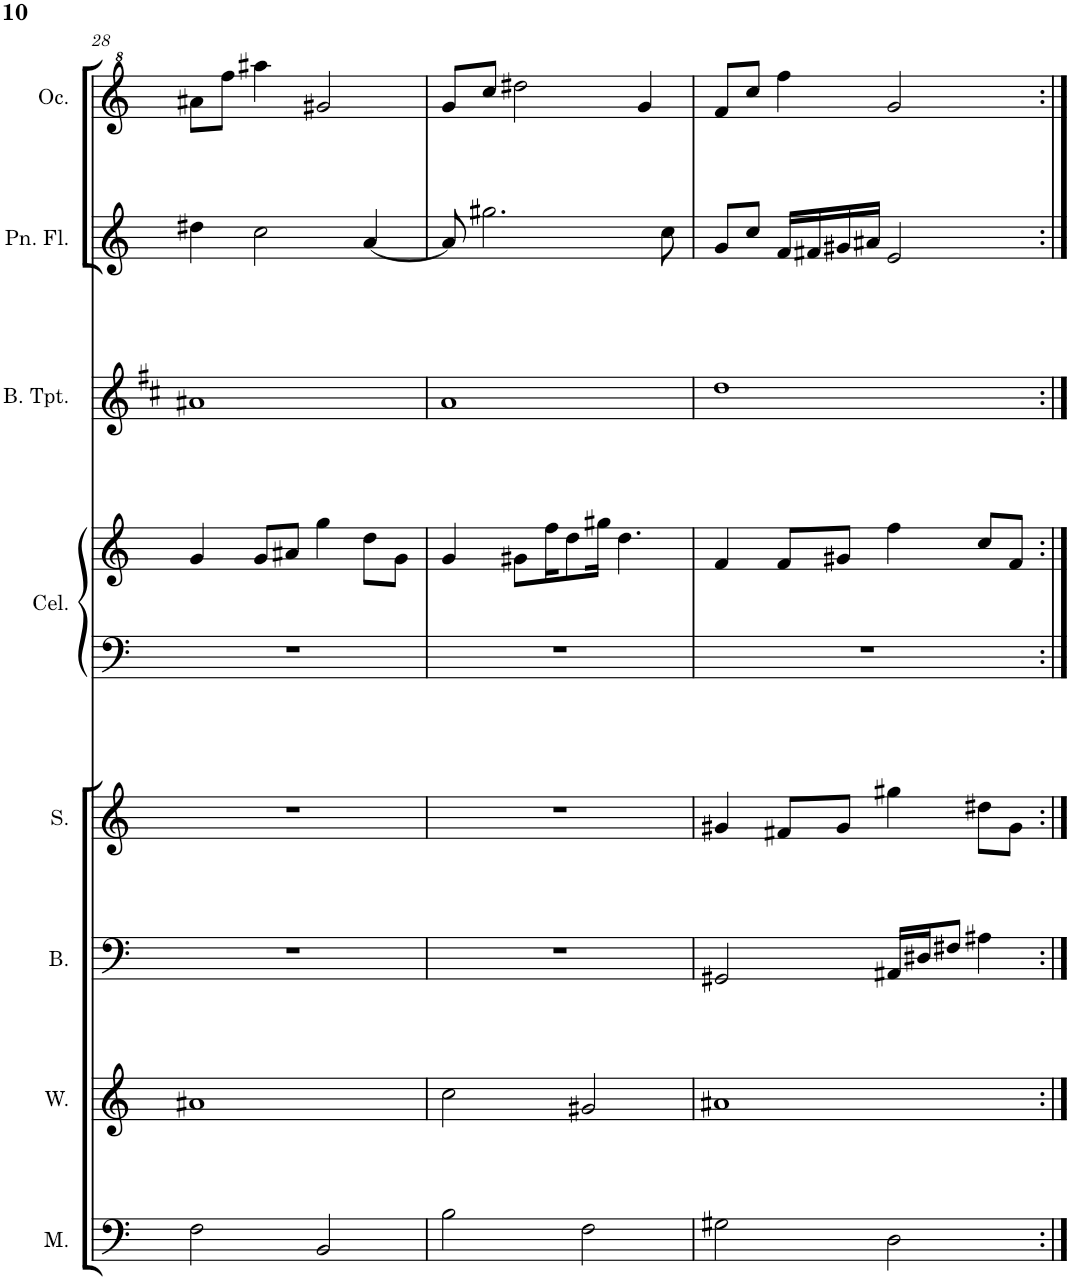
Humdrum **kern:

**kern	**kern	**kern	**kern	**kern	**kern	**kern	**kern	**kern
*part8	*part7	*part6	*part5	*part4	*part4	*part3	*part2	*part1
*staff9	*staff8	*staff7	*staff6	*staff5	*staff4	*staff3	*staff2	*staff1
*I"Men	*I"Women	*I"Bass	*I"Soprano	*I"Celesta	*	*I"Bass Trumpet	*I"Pan Flute	*I"Ocarina
*I'M.	*I'W.	*I'B.	*I'S.	*I'Cel.	*	*I'B. Tpt.	*I'Pn. Fl.	*I'Oc.
!!LO:PB:g=z
*clefF4	*clefG2	*clefF4	*clefG2	*clefF4	*clefG2	*clefG2	*clefG2	*clefG^2
*	*	*	*	*Trd-7c-12	*Trd-7c-12	*Trd8c14	*	*
*k[]	*k[]	*k[]	*k[]	*k[]	*k[]	*k[f#c#]	*k[]	*k[]
*M4/4	*M4/4	*M4/4	*M4/4	*M4/4	*M4/4	*M4/4	*M4/4	*M4/4
=28	=28	=28	=28	=28	=28	=28	=28	=28
2F\	1a#X	1r	1r	1r	4g/	1a#X	4dd#X\	8aa#X\L
.	.	.	.	.	.	.	.	8fff\J
.	.	.	.	.	8g/L	.	2cc\	4aaa#X\
.	.	.	.	.	8a#X/J	.	.	.
2BB/	.	.	.	.	4gg\	.	.	2gg#X/
.	.	.	.	.	8dd\L	.	[4a/	.
.	.	.	.	.	8g\J	.	.	.
=29	=29	=29	=29	=29	=29	=29	=29	=29
2B\	2cc\	1r	1r	1r	4g/	1a	8a/]	8gg/L
.	.	.	.	.	.	.	2.gg#X\	8ccc/J
.	.	.	.	.	8g#X\L	.	.	2ddd#X\
.	.	.	.	.	16ff\K	.	.	.
.	.	.	.	.	8dd\	.	.	.
2F\	2g#X/	.	.	.	.	.	.	.
.	.	.	.	.	16gg#X\Jk	.	.	.
.	.	.	.	.	4.dd\	.	.	.
.	.	.	.	.	.	.	.	4gg/
.	.	.	.	.	.	.	8cc\	.
=30	=30	=30	=30	=30	=30	=30	=30	=30
2G#X\	1a#X	2GG#X/	4g#X/	1r	4f/	1dd	8g/L	8ff/L
.	.	.	.	.	.	.	8cc/J	8ccc/J
.	.	.	8f#X/L	.	8f/L	.	16f/LL	4fff\
.	.	.	.	.	.	.	16f#X/	.
.	.	.	8g#/J	.	8g#X/J	.	16g#X/	.
.	.	.	.	.	.	.	16a#X/JJ	.
2D\	.	16AA#X/LL	4gg#X\	.	4ff\	.	2e/	2gg/
.	.	16D#X/J	.	.	.	.	.	.
.	.	8F#X/J	.	.	.	.	.	.
.	.	4A#X\	8dd#X\L	.	8cc/L	.	.	.
.	.	.	8g#\J	.	8f/J	.	.	.
=:|!	=:|!	=:|!	=:|!	=:|!	=:|!	=:|!	=:|!	=:|!
*-	*-	*-	*-	*-	*-	*-	*-	*-
